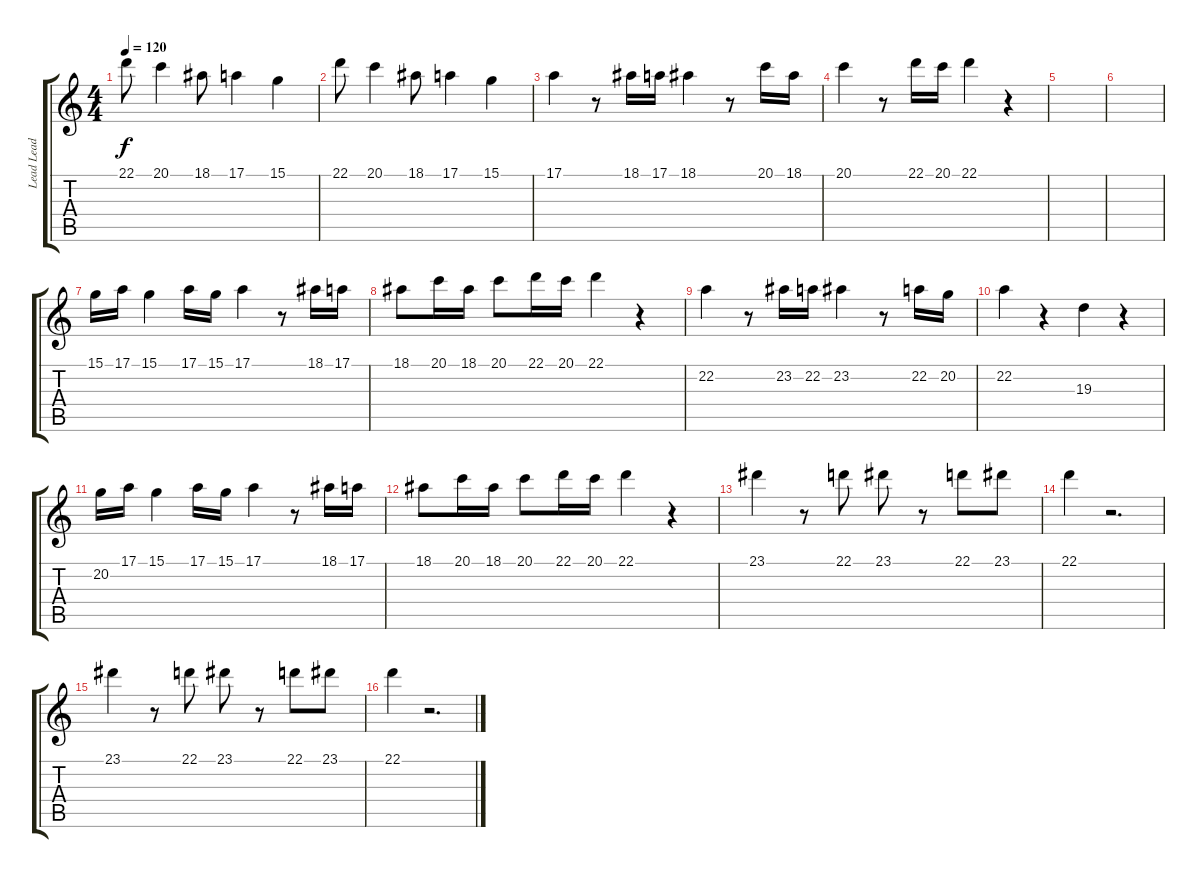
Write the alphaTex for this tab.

\track ("Lead Lead" "Lead Lead") {instrument acousticgrandpiano}
\staff {score tabs}
\tuning (E4 B3 G3 D3 A2 E2) {hide}
\ts (4 4)
\tempo 120
\clef g2
\ks c
22.1.8{dy f} 20.1.4 18.1.8 17.1.4 15.1.4 |
22.1.8 20.1.4 18.1.8 17.1.4 15.1.4 |
17.1.4 r.8 18.1.16 17.1.16 18.1.4 r.8 20.1.16 18.1.16 |
20.1.4 r.8 22.1.16 20.1.16 22.1.4 r.4 |
|
|
15.1.16 17.1.16 15.1.4 17.1.16 15.1.16 17.1.4 r.8 18.1.16 17.1.16 |
18.1.8 20.1.16 18.1.16 20.1.8 22.1.16 20.1.16 22.1.4 r.4 |
22.2.4 r.8 23.2.16 22.2.16 23.2.4 r.8 22.2.16 20.2.16 |
22.2.4 r.4 19.3.4 r.4 |
20.2.16 17.1.16 15.1.4 17.1.16 15.1.16 17.1.4 r.8 18.1.16 17.1.16 |
18.1.8 20.1.16 18.1.16 20.1.8 22.1.16 20.1.16 22.1.4 r.4 |
23.1.4 r.8 22.1.8 23.1.8 r.8 22.1.8 23.1.8 |
22.1.4 r.2{d} |
23.1.4 r.8 22.1.8 23.1.8 r.8 22.1.8 23.1.8 |
22.1.4 r.2{d}
